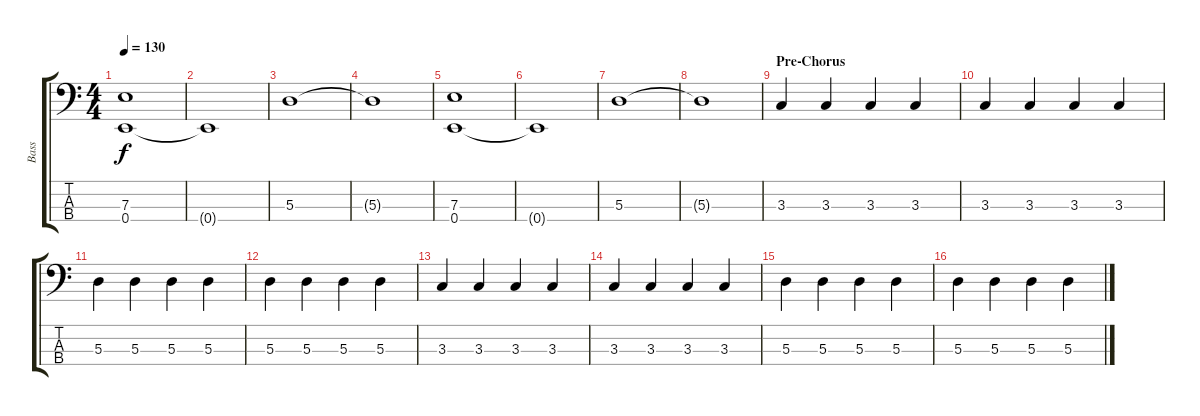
\track ("Bass" "Bass") {instrument electricbasspick}
\staff {score tabs}
\tuning (G2 D2 A1 E1) {hide}
\ts (4 4)
\tempo 130
\clef f4
\ks c
(7.3 0.4).1{dy f} |
0.4{t}.1 |
5.3.1 |
5.3{t}.1 |
(7.3 0.4).1 |
0.4{t}.1 |
5.3.1 |
5.3{t}.1 |
\section ("" "Pre-Chorus")
3.3.4 3.3.4 3.3.4 3.3.4 |
3.3.4 3.3.4 3.3.4 3.3.4 |
5.3.4 5.3.4 5.3.4 5.3.4 |
5.3.4 5.3.4 5.3.4 5.3.4 |
3.3.4 3.3.4 3.3.4 3.3.4 |
3.3.4 3.3.4 3.3.4 3.3.4 |
5.3.4 5.3.4 5.3.4 5.3.4 |
5.3.4 5.3.4 5.3.4 5.3.4
